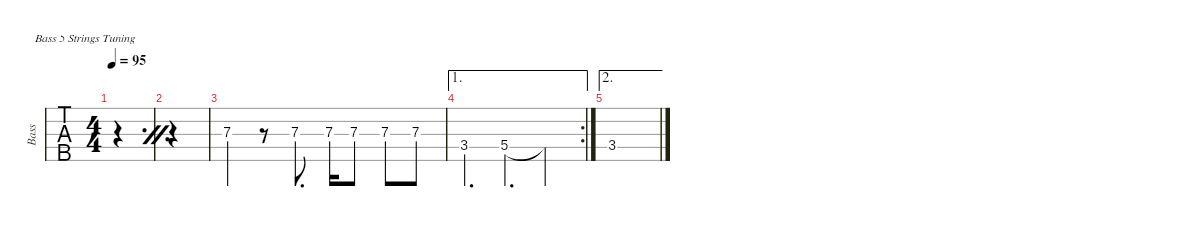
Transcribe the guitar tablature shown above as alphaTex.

\defaultSystemsLayout 4
\hideDynamics
\bracketExtendMode groupsimilarinstruments
\singleTrackTrackNamePolicy allsystems
\multiTrackTrackNamePolicy allsystems
\otherSystemsTrackNameOrientation horizontal
\track ("Bass" "Bass") {instrument electricbassfinger}
\staff {tabs}
\tuning (G2 D2 A1 E1 B0)
\ts (4 4)
\tempo 95
\clef f4
\simile firstofdouble
\ks c
|
\simile secondofdouble
|
7.3.4 r.8 7.3.8{d} 7.3.16 7.3.8 7.3.8 7.3.8 |
\ae 1
\rc 2
3.4.4{d} 5.4.4{d} 5.4{t}.4 |
\ae 2
3.4.1
